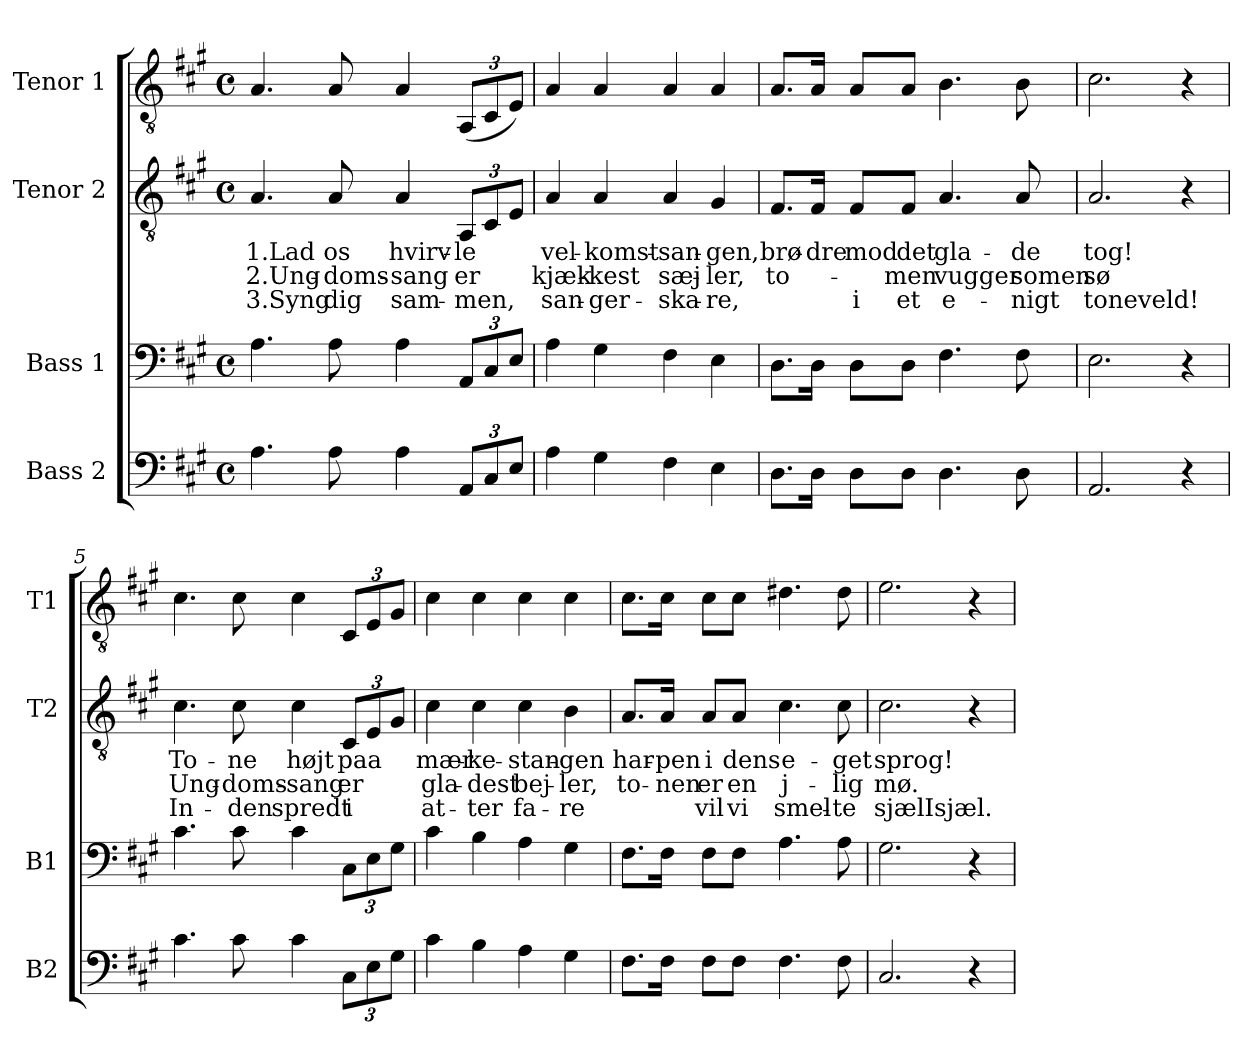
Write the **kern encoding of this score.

**kern	**kern	**kern	**text	**text	**text	**kern
*part4	*part3	*part2	*part2	*part2	*part2	*part1
*staff4	*staff3	*staff2	*staff2	*staff2	*staff2	*staff1
*I"Bass 2	*I"Bass 1	*I"Tenor 2	*	*	*	*I"Tenor 1
*I'B2	*I'B1	*I'T2	*	*	*	*I'T1
*clefF4	*clefF4	*clefGv2	*	*	*	*clefGv2
*k[f#c#g#]	*k[f#c#g#]	*k[f#c#g#]	*	*	*	*k[f#c#g#]
*M4/4	*M4/4	*M4/4	*	*	*	*M4/4
*met(c)	*met(c)	*met(c)	*	*	*	*met(c)
*MM100	*MM100	*MM100	*	*	*	*MM100
=1	=1	=1	=1	=1	=1	=1
!	!	!	!LO:LY:b	!LO:LY:b	!LO:LY:b	!
4.A\	4.A\	4.A/	1.Lad	2.Ung-	3.Syng	4.A/
!	!	!	!LO:LY:b	!LO:LY:b	!LO:LY:b	!
8A\	8A\	8A/	os	-doms-	dig	8A/
!	!	!	!LO:LY:b	!LO:LY:b	!LO:LY:b	!
4A\	4A\	4A/	hvirv-	-sang	sam-	4A/
*Xbrackettup	*Xbrackettup	*Xbrackettup	*	*	*	*
!	!	!	!LO:LY:b	!LO:LY:b	!LO:LY:b	!
*	*	*	*	*	*	*Xbrackettup
12AA/L	12AA/L	12AA/L	-le	er	-men,	(12AA/L
12C#/	12C#/	12C#/	.	.	.	12C#/
12E/J	12E/J	12E/J	.	.	.	12E/J)
=2	=2	=2	=2	=2	=2	=2
!	!	!	!LO:LY:b	!LO:LY:b	!LO:LY:b	!
4A\	4A\	4A/	vel-	kjæk-	san-	4A/
!	!	!	!LO:LY:b	!LO:LY:b	!LO:LY:b	!
4G#\	4G#\	4A/	-komst-	-kest	-ger-	4A/
!	!	!	!LO:LY:b	!LO:LY:b	!LO:LY:b	!
4F#\	4F#\	4A/	-san-	sæj-	-ska-	4A/
!	!	!	!LO:LY:b	!LO:LY:b	!LO:LY:b	!
4E\	4E\	4G#/	-gen,	-ler,	-re,	4A/
!!LO:LB:g=z
=3	=3	=3	=3	=3	=3	=3
!	!	!	!LO:LY:b	!LO:LY:b	!	!
8.D\L	8.D\L	8.F#/L	brø-	to-	.	8.A/L
!	!	!	!LO:LY:b	!	!	!
16D\Jk	16D\Jk	16F#/Jk	-dre	.	.	16A/Jk
!	!	!	!LO:LY:b	!	!LO:LY:b	!
8D\L	8D\L	8F#/L	mod	.	i	8A/L
!	!	!	!LO:LY:b	!LO:LY:b	!LO:LY:b	!
8D\J	8D\J	8F#/J	det	-men	et	8A/J
!	!	!	!LO:LY:b	!LO:LY:b	!LO:LY:b	!
4.D\	4.F#\	4.A/	gla-	vugger	e-	4.B\
!	!	!	!LO:LY:b	!LO:LY:b	!LO:LY:b	!
8D\	8F#\	8A/	-de	somen	-nigt	8B\
=4	=4	=4	=4	=4	=4	=4
!	!	!	!LO:LY:b	!LO:LY:b	!LO:LY:b	!
2.AA/	2.E\	2.A/	tog!	sø	toneveld!	2.c#\
4r	4r	4r	.	.	.	4r
=5	=5	=5	=5	=5	=5	=5
!	!	!	!LO:LY:b	!LO:LY:b	!LO:LY:b	!
4.c#\	4.c#\	4.c#\	To-	Ung-	In-	4.c#\
!	!	!	!LO:LY:b	!LO:LY:b	!LO:LY:b	!
8c#\	8c#\	8c#\	-ne	-doms-	-den	8c#\
!	!	!	!LO:LY:b	!LO:LY:b	!LO:LY:b	!
4c#\	4c#\	4c#\	højt	-sang	spredt	4c#\
!	!	!	!LO:LY:b	!LO:LY:b	!LO:LY:b	!
12C#\L	12C#\L	12C#/L	paa	er	i	12C#/L
12E\	12E\	12E/	.	.	.	12E/
12G#\J	12G#\J	12G#/J	.	.	.	12G#/J
!!LO:PB:g=z
=6	=6	=6	=6	=6	=6	=6
!	!	!	!LO:LY:b	!LO:LY:b	!LO:LY:b	!
4c#\	4c#\	4c#\	mær-	gla-	at-	4c#\
!	!	!	!LO:LY:b	!LO:LY:b	!LO:LY:b	!
4B\	4B\	4c#\	-ke-	-dest	-ter	4c#\
!	!	!	!LO:LY:b	!LO:LY:b	!LO:LY:b	!
4A\	4A\	4c#\	-stan-	bej-	fa-	4c#\
!	!	!	!LO:LY:b	!LO:LY:b	!LO:LY:b	!
4G#\	4G#\	4B\	-gen	-ler,	-re	4c#\
=7	=7	=7	=7	=7	=7	=7
!	!	!	!LO:LY:b	!LO:LY:b	!	!
8.F#\L	8.F#\L	8.A/L	har-	to-	.	8.c#\L
!	!	!	!LO:LY:b	!LO:LY:b	!	!
16F#\Jk	16F#\Jk	16A/Jk	-pen	-nen	.	16c#\Jk
!	!	!	!LO:LY:b	!LO:LY:b	!LO:LY:b	!
8F#\L	8F#\L	8A/L	i	er	vil	8c#\L
!	!	!	!LO:LY:b	!LO:LY:b	!LO:LY:b	!
8F#\J	8F#\J	8A/J	dens	en	vi	8c#\J
!	!	!	!LO:LY:b	!LO:LY:b	!LO:LY:b	!
4.F#\	4.A\	4.c#\	e-	j-	smel-	4.d#X\
!	!	!	!LO:LY:b	!LO:LY:b	!LO:LY:b	!
8F#\	8A\	8c#\	-get	-lig	-te	8d#\
=8	=8	=8	=8	=8	=8	=8
!	!	!	!LO:LY:b	!LO:LY:b	!LO:LY:b	!
2.C#/	2.G#\	2.c#\	sprog!	mø.	sjælIsjæl.	2.e\
4r	4r	4r	.	.	.	4r
=	=	=	=	=	=	=
*-	*-	*-	*-	*-	*-	*-
